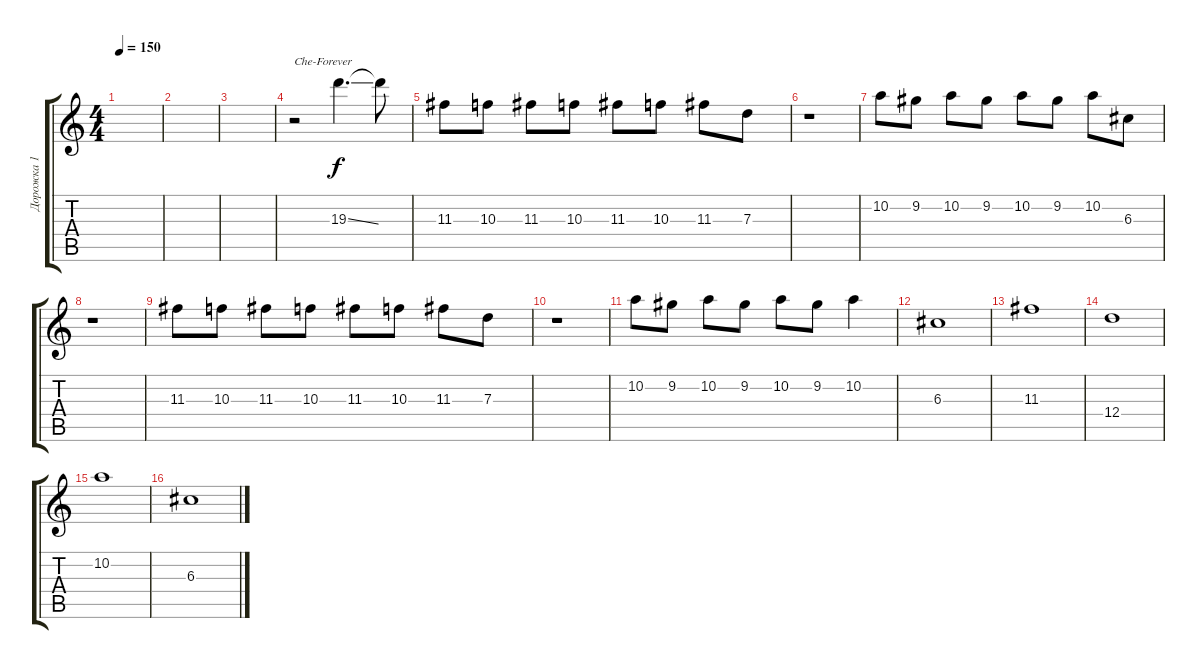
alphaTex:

\track ("Дорожка 1" "Дорожка 1") {instrument distortionguitar}
\staff {score tabs}
\tuning (E4 B3 G3 D3 A2 E2) {hide}
\ts (4 4)
\tempo 150
\clef g2
\ks c
|
|
|
r.2{txt "Che-Forever"} 19.3{ss}.4{d} 19.3{t}.8 |
11.3.8 10.3.8 11.3.8 10.3.8 11.3.8 10.3.8 11.3.8 7.3.8 |
r.1 |
10.2.8 9.2.8 10.2.8 9.2.8 10.2.8 9.2.8 10.2.8 6.3.8 |
r.1 |
11.3.8 10.3.8 11.3.8 10.3.8 11.3.8 10.3.8 11.3.8 7.3.8 |
r.1 |
10.2.8 9.2.8 10.2.8 9.2.8 10.2.8 9.2.8 10.2.4 |
6.3.1 |
11.3.1 |
12.4.1 |
10.2.1 |
6.3.1
